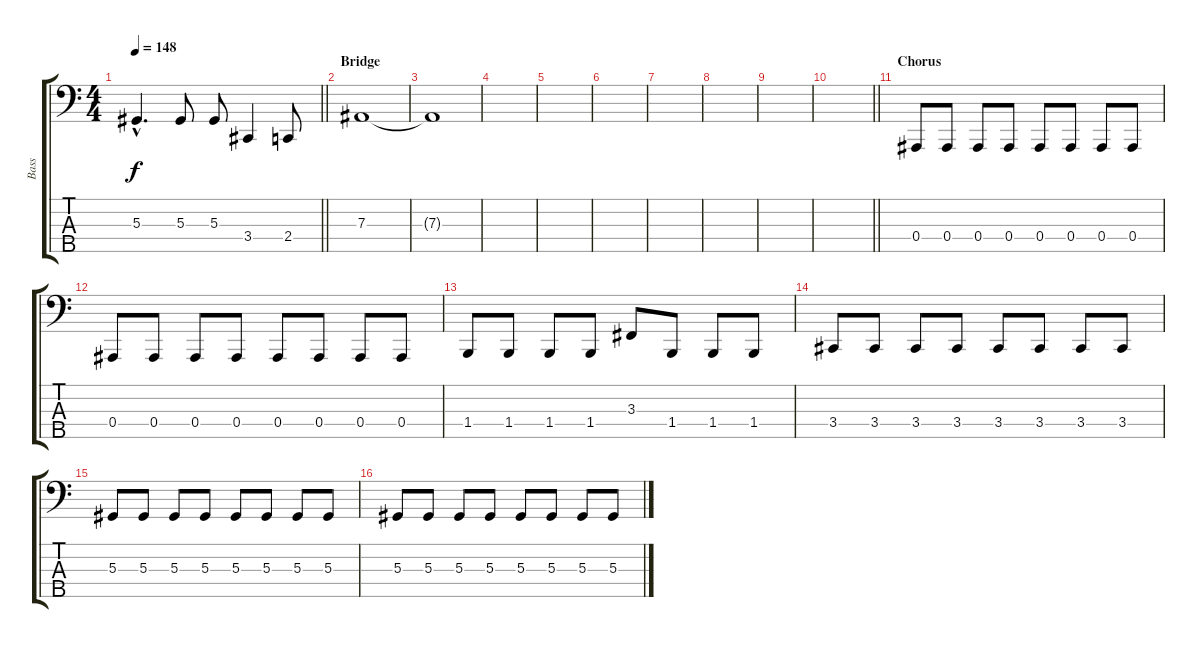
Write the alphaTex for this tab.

\track ("Bass" "Bass") {instrument electricbassfinger}
\staff {score tabs}
\tuning (Db2 Ab1 Eb1 Bb0 F0) {hide}
\ts (4 4)
\tempo 148
\clef f4
\barLineRight lightlight
\ks c
5.3{hac}.4{d dy f} 5.3.8 5.3.8 3.4.4 2.4.8 |
\section ("" "Bridge")
7.3.1{volume 0} |
7.3{t}.1 |
|
|
|
|
|
|
\barLineRight lightlight
|
\section ("" "Chorus")
0.4.8{volume 16} 0.4.8 0.4.8 0.4.8 0.4.8 0.4.8 0.4.8 0.4.8 |
0.4.8 0.4.8 0.4.8 0.4.8 0.4.8 0.4.8 0.4.8 0.4.8 |
1.4.8 1.4.8 1.4.8 1.4.8 3.3.8 1.4.8 1.4.8 1.4.8 |
3.4.8 3.4.8 3.4.8 3.4.8 3.4.8 3.4.8 3.4.8 3.4.8 |
5.3.8 5.3.8 5.3.8 5.3.8 5.3.8 5.3.8 5.3.8 5.3.8 |
5.3.8 5.3.8 5.3.8 5.3.8 5.3.8 5.3.8 5.3.8 5.3.8
